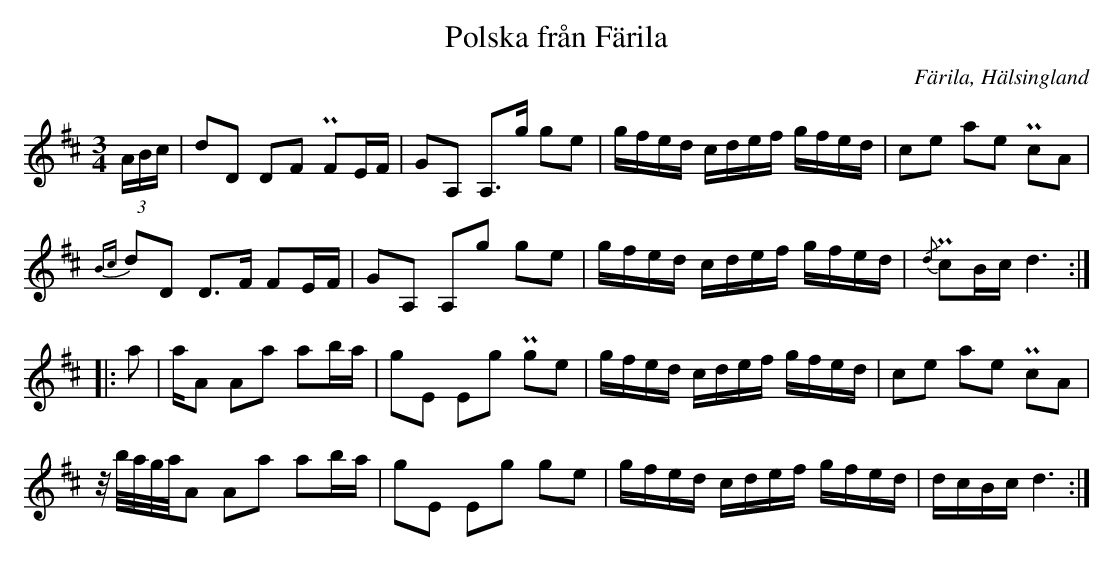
X:1
T:Polska från Färila
O:Färila, Hälsingland
M:3/4
L:1/16
U:t=turn
K:D
(3ABc | d2D2 D2F2 PF2EF | G2A,2 A,2>g2 g2e2 | gfed cdef gfed | c2e2 a2e2 Pc2A2 |
{Bc}d2D2 D2>F2 F2EF | G2A,2 A,2g2 g2e2 | gfed cdef gfed | {/d}Pc2Bc d6 ::
a2 | aA2 A2a2 a2ba | g2E2 E2g2 Pg2e2 | gfed cdef gfed | c2e2 a2e2 Pc2A2 |
z/b/a/g/a/A2 A2a2 a2ba | g2E2 E2g2 g2e2 | gfed cdef gfed | dcBc d6 :|
